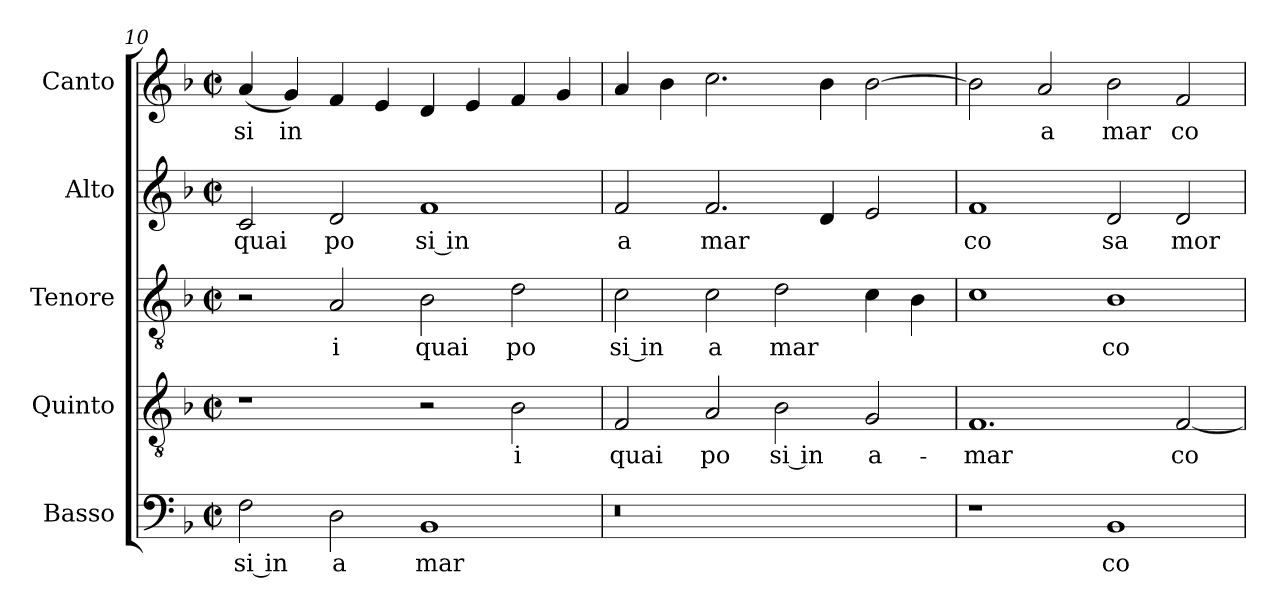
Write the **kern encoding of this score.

**kern	**text	**kern	**text	**kern	**text	**kern	**text	**kern	**text
*part5	*part5	*part4	*part4	*part3	*part3	*part2	*part2	*part1	*part1
*staff5	*staff5	*staff4	*staff4	*staff3	*staff3	*staff2	*staff2	*staff1	*staff1
*I"Basso	*	*I"Quinto	*	*I"Tenore	*	*I"Alto	*	*I"Canto	*
*clefF4	*	*clefGv2	*	*clefGv2	*	*clefG2	*	*clefG2	*
*k[b-]	*	*k[b-]	*	*k[b-]	*	*k[b-]	*	*k[b-]	*
*F:	*	*F:	*	*F:	*	*F:	*	*F:	*
*M2/2	*	*M2/2	*	*M2/2	*	*M2/2	*	*M2/2	*
*met(c|)	*	*met(c|)	*	*met(c|)	*	*met(c|)	*	*met(c|)	*
=10	=10	=10	=10	=10	=10	=10	=10	=10	=10
!	!LO:LY:b:rj	!	!	!	!	!	!LO:LY:b:cj	!	!LO:LY:b:cj
2F\	si in	1r	.	2r	.	2c/	quai	(<4a/	si
!	!	!	!	!	!	!	!	!	!LO:LY:b:cj
.	.	.	.	.	.	.	.	4g/)	in
!	!LO:LY:b:cj	!	!	!	!LO:LY:b:cj	!	!LO:LY:b:cj	!	!
2D\	a	.	.	2A/	i	2d/	po	4f/	.
.	.	.	.	.	.	.	.	4e/	.
!	!LO:LY:b:cj	!	!	!	!LO:LY:b:cj	!	!LO:LY:b:rj	!	!
1BB-	mar	2r	.	2B-\	quai	1f	si in	4d/	.
.	.	.	.	.	.	.	.	4e/	.
!	!	!	!LO:LY:b:cj	!	!LO:LY:b:cj	!	!	!	!
.	.	2B-\	i	2d\	po	.	.	4f/	.
.	.	.	.	.	.	.	.	4g/	.
=11	=11	=11	=11	=11	=11	=11	=11	=11	=11
!	!	!	!LO:LY:b:cj	!	!LO:LY:b:rj	!	!LO:LY:b:cj	!	!
0r	.	2F/	quai	2c\	si in	2f/	a	4a/	.
.	.	.	.	.	.	.	.	4b-\	.
!	!	!	!LO:LY:b:cj	!	!LO:LY:b:cj	!	!LO:LY:b	!	!
.	.	2A/	po	2c\	a	2.f/	mar	2.cc\	.
!	!	!	!LO:LY:b:rj	!	!LO:LY:b	!	!	!	!
.	.	2B-\	si in	2d\	mar	.	.	.	.
.	.	.	.	.	.	4d/	.	4b-\	.
!	!	!	!LO:LY:b:cj	!	!	!	!	!	!
.	.	2G/	a-	4c\	.	2e/	.	[>2b-\	.
.	.	.	.	4B-\	.	.	.	.	.
=12	=12	=12	=12	=12	=12	=12	=12	=12	=12
!	!	!	!LO:LY:b:cj	!	!	!	!LO:LY:b:cj	!	!
1r	.	1.F	-mar	1c	.	1f	co	2b-\]	.
!	!	!	!	!	!	!	!	!	!LO:LY:b:cj
.	.	.	.	.	.	.	.	2a/	a
!	!LO:LY:b:cj	!	!	!	!LO:LY:b:cj	!	!LO:LY:b:cj	!	!LO:LY:b:cj
1BB-	co	.	.	1B-	co	2d/	sa	2b-\	mar
!	!	!	!LO:LY:b:cj	!	!	!	!LO:LY:b:cj	!	!LO:LY:b:cj
.	.	[>2F/	co-	.	.	2d/	mor	2f/	co
=	=	=	=	=	=	=	=	=	=
*-	*-	*-	*-	*-	*-	*-	*-	*-	*-
